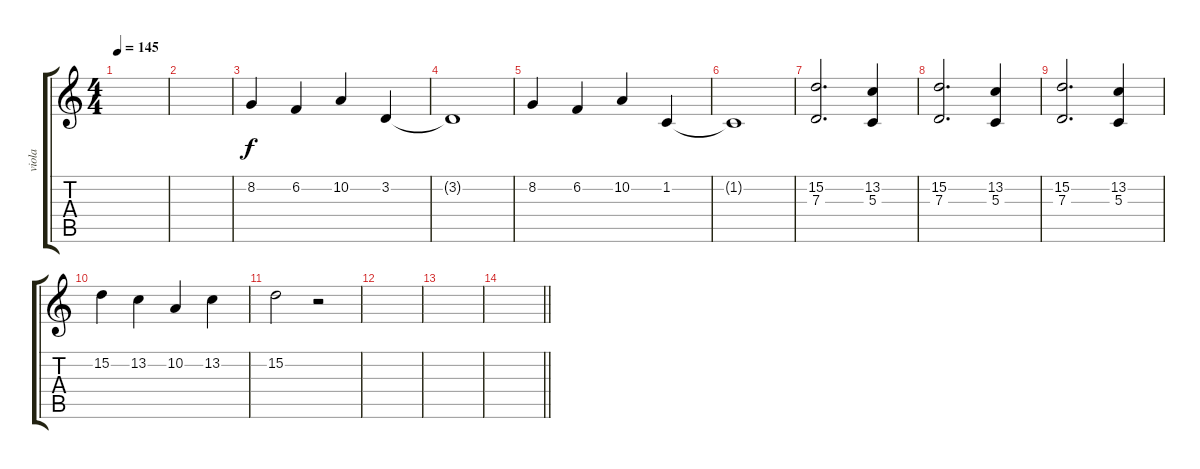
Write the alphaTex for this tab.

\track ("viola" "viola") {instrument viola}
\staff {score tabs}
\tuning (E4 B3 G3 D3 A2 D2) {hide}
\ts (4 4)
\tempo 145
\clef g2
\ks c
|
|
8.2.4 6.2.4 10.2.4 3.2.4 |
3.2{t}.1 |
8.2.4 6.2.4 10.2.4 1.2.4 |
1.2{t}.1 |
(15.2 7.3).2{d} (13.2 5.3).4 |
(15.2 7.3).2{d} (13.2 5.3).4 |
(15.2 7.3).2{d} (13.2 5.3).4 |
15.2.4 13.2.4 10.2.4 13.2.4 |
15.2.2 r.2 |
|
|
\barLineRight lightlight
